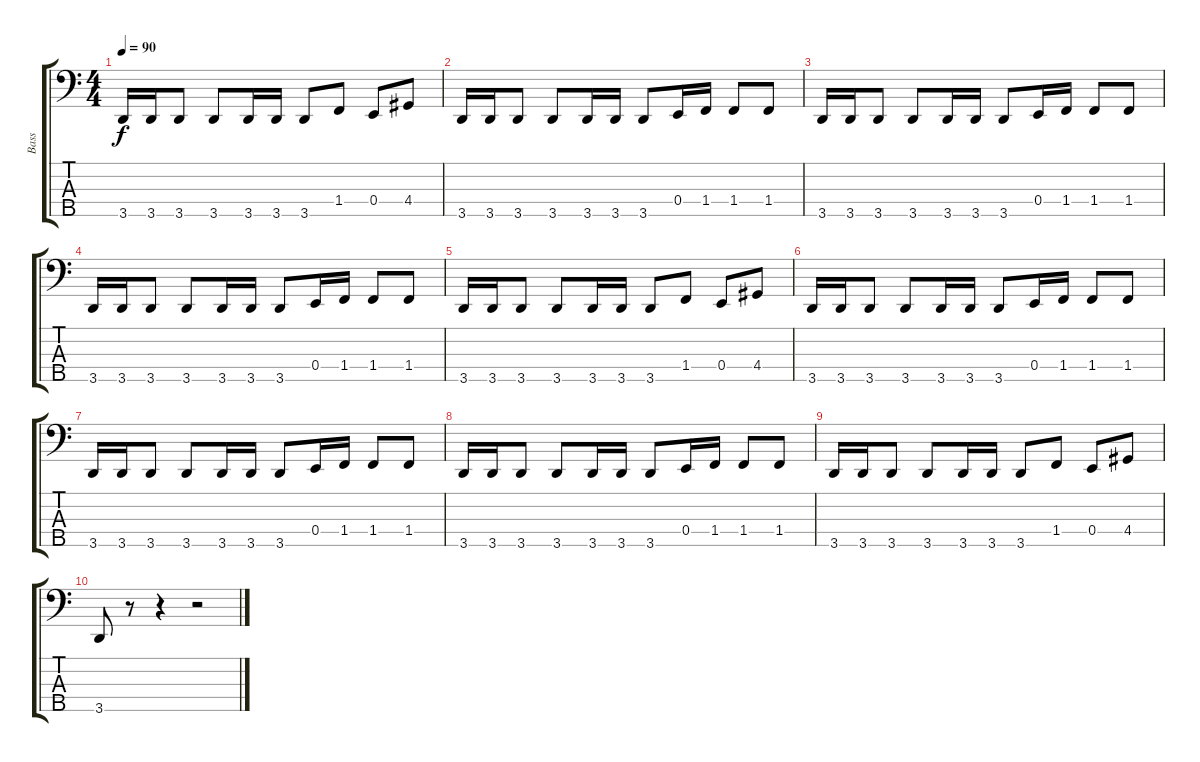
\track ("Bass" "Bass") {instrument slapbass2}
\staff {score tabs}
\tuning (G2 D2 A1 E1 B0) {hide}
\ts (4 4)
\tempo 90
\clef f4
\ks c
3.5.16{dy f} 3.5.16 3.5.8 3.5.8 3.5.16 3.5.16 3.5.8 1.4.8 0.4.8 4.4.8 |
3.5.16 3.5.16 3.5.8 3.5.8 3.5.16 3.5.16 3.5.8 0.4.16 1.4.16 1.4.8 1.4.8 |
3.5.16 3.5.16 3.5.8 3.5.8 3.5.16 3.5.16 3.5.8 0.4.16 1.4.16 1.4.8 1.4.8 |
3.5.16 3.5.16 3.5.8 3.5.8 3.5.16 3.5.16 3.5.8 0.4.16 1.4.16 1.4.8 1.4.8 |
3.5.16 3.5.16 3.5.8 3.5.8 3.5.16 3.5.16 3.5.8 1.4.8 0.4.8 4.4.8 |
3.5.16 3.5.16 3.5.8 3.5.8 3.5.16 3.5.16 3.5.8 0.4.16 1.4.16 1.4.8 1.4.8 |
3.5.16 3.5.16 3.5.8 3.5.8 3.5.16 3.5.16 3.5.8 0.4.16 1.4.16 1.4.8 1.4.8 |
3.5.16 3.5.16 3.5.8 3.5.8 3.5.16 3.5.16 3.5.8 0.4.16 1.4.16 1.4.8 1.4.8 |
3.5.16 3.5.16 3.5.8 3.5.8 3.5.16 3.5.16 3.5.8 1.4.8 0.4.8 4.4.8 |
3.5.8 r.8 r.4 r.2
